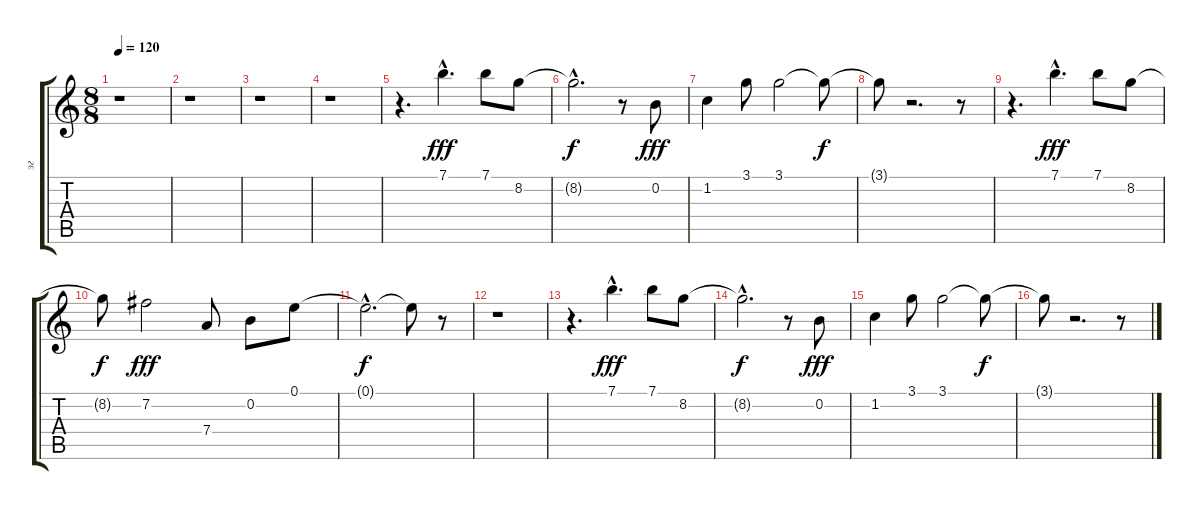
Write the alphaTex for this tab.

\track ("эг" "эг") {instrument overdrivenguitar}
\staff {score tabs}
\tuning (E4 B3 G3 D3 A2 E2) {hide}
\ts (8 8)
\tempo 120
\clef g2
\ks c
r.1{dy fff instrument overdrivenguitar} |
r.1 |
r.1 |
r.1 |
r.4{d} 7.1{hac}.4{d} 7.1.8 8.2.8 |
8.2{hac t}.2{d dy f} r.8 0.2.8{dy fff} |
1.2.4 3.1.8 3.1.2 3.1{t}.8{dy f} |
3.1{t}.8 r.2{d} r.8 |
r.4{d} 7.1{hac}.4{d dy fff} 7.1.8 8.2.8 |
8.2{t}.8{dy f} 7.2.2{dy fff} 7.4.8 0.2.8 0.1.8 |
0.1{hac t}.2{d dy f} 0.1{t}.8 r.8 |
r.1 |
r.4{d} 7.1{hac}.4{d dy fff} 7.1.8 8.2.8 |
8.2{hac t}.2{d dy f} r.8 0.2.8{dy fff} |
1.2.4 3.1.8 3.1.2 3.1{t}.8{dy f} |
3.1{t}.8 r.2{d} r.8
